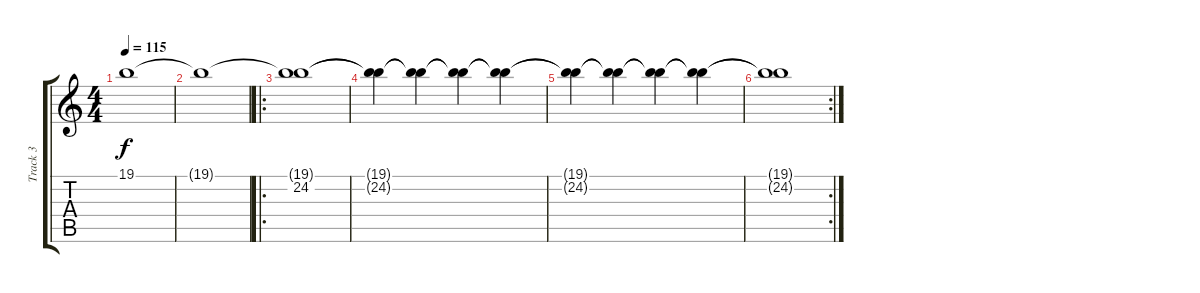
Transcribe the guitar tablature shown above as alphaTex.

\track ("Track 3" "Track 3") {instrument stringensemble2}
\staff {score tabs}
\tuning (E4 B3 G3 D3 A2 E2) {hide}
\ts (4 4)
\tempo 115
\clef g2
\ks c
19.1.1{dy f instrument stringensemble2} |
19.1{t}.1 |
\ro
(19.1{t} 24.2).1 |
(19.1{t} 24.2{t}).4 (19.1{t} 24.2{t}).4 (19.1{t} 24.2{t}).4 (19.1{t} 24.2{t}).4 |
(19.1{t} 24.2{t}).4 (19.1{t} 24.2{t}).4 (19.1{t} 24.2{t}).4 (19.1{t} 24.2{t}).4 |
\rc 2
(19.1{t} 24.2{t}).1
